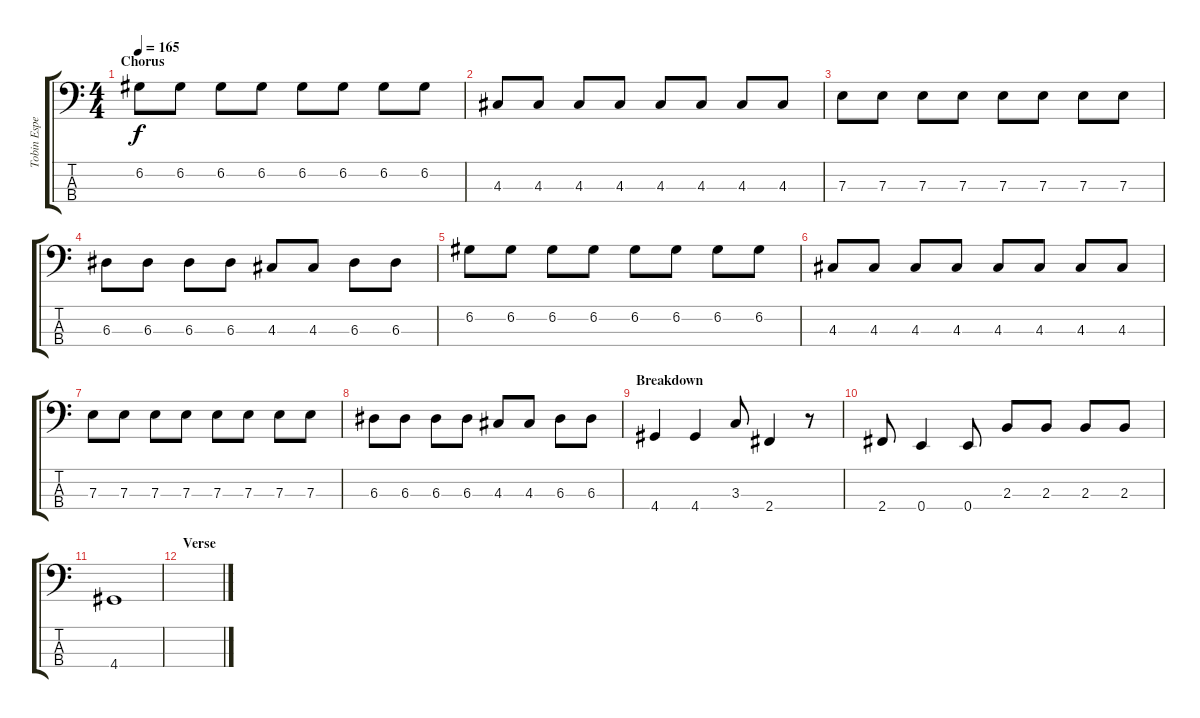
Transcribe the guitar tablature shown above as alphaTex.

\track ("Tobin Esperance" "Tobin Espe") {instrument acousticguitarnylon}
\staff {score tabs}
\tuning (G2 D2 A1 E1) {hide}
\ts (4 4)
\section ("" "Chorus")
\tempo 165
\clef f4
\ks c
6.2.8{dy f} 6.2.8 6.2.8 6.2.8 6.2.8 6.2.8 6.2.8 6.2.8 |
4.3.8 4.3.8 4.3.8 4.3.8 4.3.8 4.3.8 4.3.8 4.3.8 |
7.3.8 7.3.8 7.3.8 7.3.8 7.3.8 7.3.8 7.3.8 7.3.8 |
6.3.8 6.3.8 6.3.8 6.3.8 4.3.8 4.3.8 6.3.8 6.3.8 |
6.2.8 6.2.8 6.2.8 6.2.8 6.2.8 6.2.8 6.2.8 6.2.8 |
4.3.8 4.3.8 4.3.8 4.3.8 4.3.8 4.3.8 4.3.8 4.3.8 |
7.3.8 7.3.8 7.3.8 7.3.8 7.3.8 7.3.8 7.3.8 7.3.8 |
6.3.8 6.3.8 6.3.8 6.3.8 4.3.8 4.3.8 6.3.8 6.3.8 |
\section ("" "Breakdown")
4.4.4 4.4.4 3.3.8 2.4.4 r.8 |
2.4.8 0.4.4 0.4.8 2.3.8 2.3.8 2.3.8 2.3.8 |
4.4.1 |
\section ("" "Verse")
